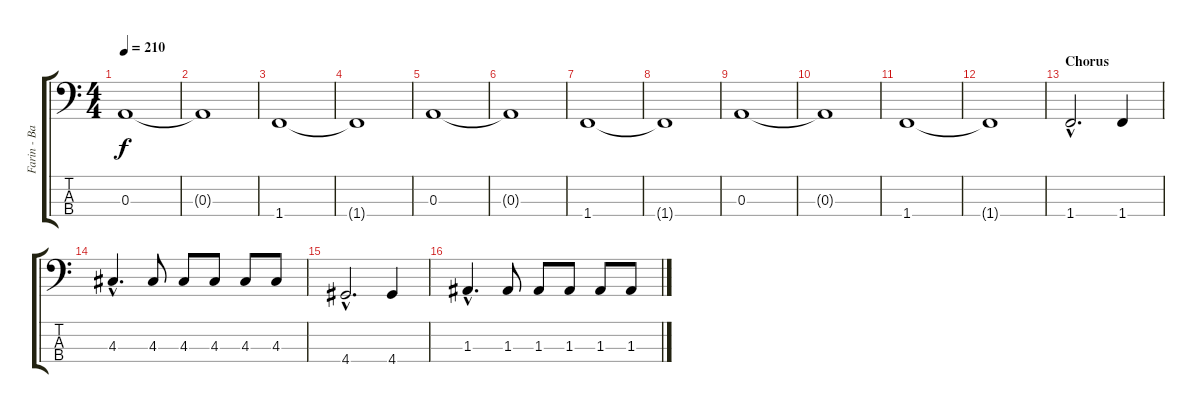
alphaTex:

\track ("Farin - Bass" "Farin - Ba") {instrument electricbasspick}
\staff {score tabs}
\tuning (G2 D2 A1 E1) {hide}
\ts (4 4)
\tempo 210
\clef f4
\ks c
0.3.1{dy f} |
0.3{t}.1 |
1.4.1 |
1.4{t}.1 |
0.3.1 |
0.3{t}.1 |
1.4.1 |
1.4{t}.1 |
0.3.1 |
0.3{t}.1 |
1.4.1 |
1.4{t}.1 |
\section ("" "Chorus")
1.4{hac}.2{d} 1.4.4 |
4.3{hac}.4{d} 4.3.8 4.3.8 4.3.8 4.3.8 4.3.8 |
4.4{hac}.2{d} 4.4.4 |
1.3{hac}.4{d} 1.3.8 1.3.8 1.3.8 1.3.8 1.3.8
